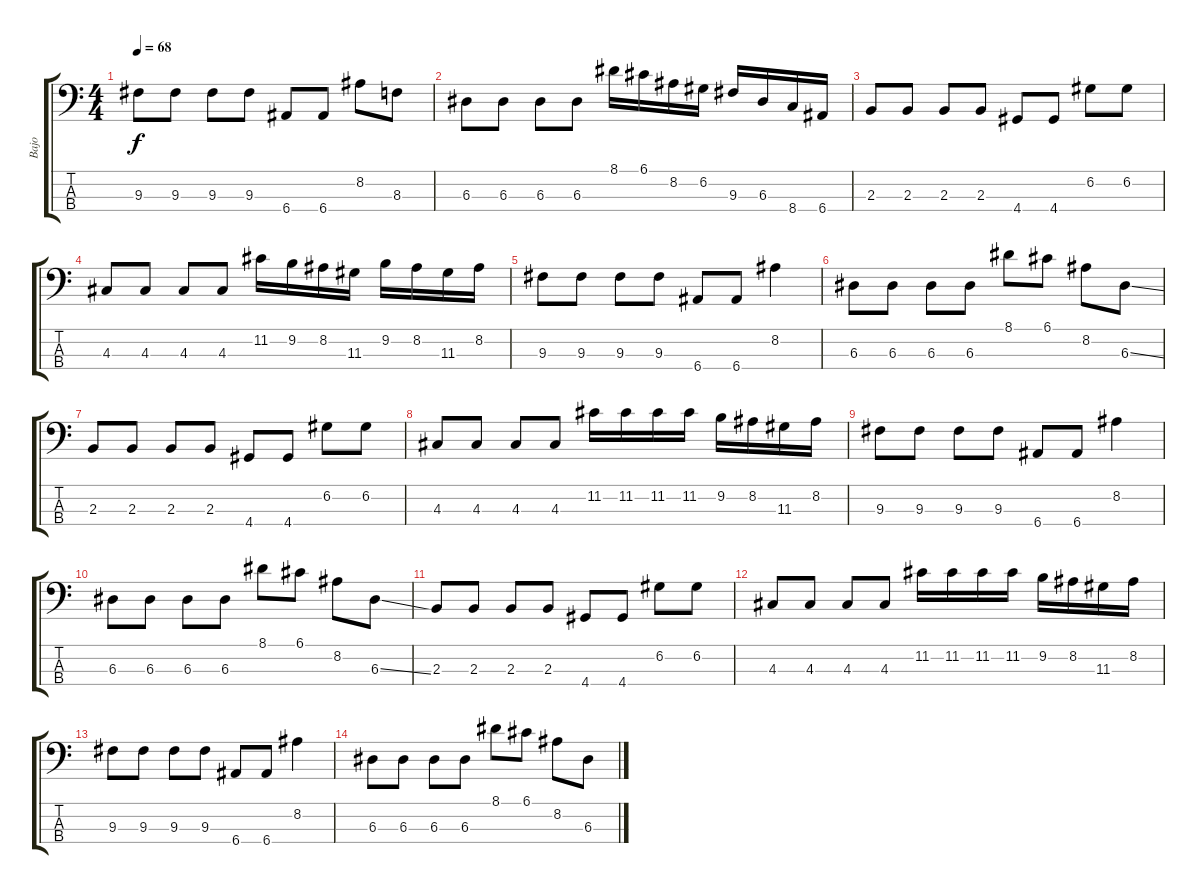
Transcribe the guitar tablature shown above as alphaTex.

\track ("Bajo" "Bajo") {instrument electricbassfinger}
\staff {score tabs}
\tuning (G2 D2 A1 E1) {hide}
\ts (4 4)
\tempo 68
\clef f4
\ks c
9.3.8{dy f} 9.3.8 9.3.8 9.3.8 6.4.8 6.4.8 8.2.8 8.3.8 |
6.3.8 6.3.8 6.3.8 6.3.8 8.1.16 6.1.16 8.2.16 6.2.16 9.3.16 6.3.16 8.4.16 6.4.16 |
2.3.8 2.3.8 2.3.8 2.3.8 4.4.8 4.4.8 6.2.8 6.2.8 |
4.3.8 4.3.8 4.3.8 4.3.8 11.2.16 9.2.16 8.2.16 11.3.16 9.2.16 8.2.16 11.3.16 8.2.16 |
9.3.8 9.3.8 9.3.8 9.3.8 6.4.8 6.4.8 8.2.4 |
6.3.8 6.3.8 6.3.8 6.3.8 8.1.8 6.1.8 8.2.8 6.3{ss}.8 |
2.3.8 2.3.8 2.3.8 2.3.8 4.4.8 4.4.8 6.2.8 6.2.8 |
4.3.8 4.3.8 4.3.8 4.3.8 11.2.16 11.2.16 11.2.16 11.2.16 9.2.16 8.2.16 11.3.16 8.2.16 |
9.3.8 9.3.8 9.3.8 9.3.8 6.4.8 6.4.8 8.2.4 |
6.3.8 6.3.8 6.3.8 6.3.8 8.1.8 6.1.8 8.2.8 6.3{ss}.8 |
2.3.8 2.3.8 2.3.8 2.3.8 4.4.8 4.4.8 6.2.8 6.2.8 |
4.3.8{volume 0} 4.3.8 4.3.8 4.3.8 11.2.16 11.2.16 11.2.16 11.2.16 9.2.16 8.2.16 11.3.16 8.2.16 |
9.3.8 9.3.8 9.3.8 9.3.8 6.4.8 6.4.8 8.2.4 |
6.3.8 6.3.8 6.3.8 6.3.8 8.1.8 6.1.8 8.2.8 6.3.8
